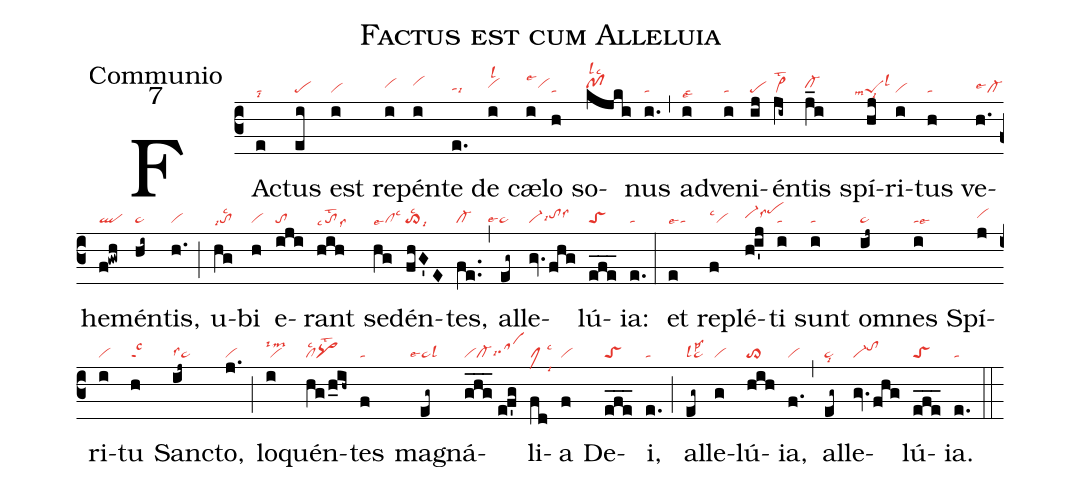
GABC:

name: Factus est cum Alleluia;
office-part: Communio;
mode: 7;
nabc-lines: 1;
%%
(c3)
FAc(e|talsi8)tus(ei|pe) est(i|vi) re(i|vihh)pén(i|vihi)te(e.|tahglsi9) de(i|vihhlsl2) cæ(i|vihhlse1)lo(h|ta) so(kjki|pfhhlsl2lsc2)nus(i.|ta) (,)
ad(i|talse8)ve(i|ta)ni(ij|pe)én(ji~|vi>lst2)tis(j_i|cl-hh) spí(hj|````peSlsl3lsm7lsi8)ri(i|vi)tus(h|ta) ve(h.|cl-lse4)he(f!gwh|ql)mén(hi~|ta>)tis,(h.|vi) (;)
u(hg|tolsi7lsc2)bi(h|vi) e(iji|to)rant(hih|tolst2lss9lsc7) se(hg|cllsc3lse7)dén(fhG'E|to>lsc2lsi9)tes,(fe..|cl-) (,)
al(eg~|````ta>lse4)le(gv./fhg|vi-tohhlsi7lss6)lú(efe___|toS)ia:(e.|ta) (:)
et(e|talse4) re(f|vilsc1)plé(h!i'j|vi-hhpehjlss7)ti(i|ta) sunt(i|ta) om(ij~|ta>)nes(i|talse6) Spí(j|vihh)ri(i|vi)tu(h|talsc3) Sanc(ij~|ta>lss1)to,(j.|vi) (;)
lo(i|vilsim2)quén(hg/h_ih~|cllsc2pq>lst2)tes(f|ta) ma(eg~|```ta>lse4lsl3)gná(ghg___//e!f'g|vicl-sahhlsi7)li(fd|clMlsc3lsi9)a(f|vi) De(efe___|toS)i,(e.|ta) (;)
al(eg~|ta>lsl1lsp2)le(g|vi)lú(hih|to>)ia,(f.|vi) (,)
al(eg~|ta>lsi8)le(gv.fhg|vi-tohi)lú(efe___|toS)ia.(e.|ta) (::)
